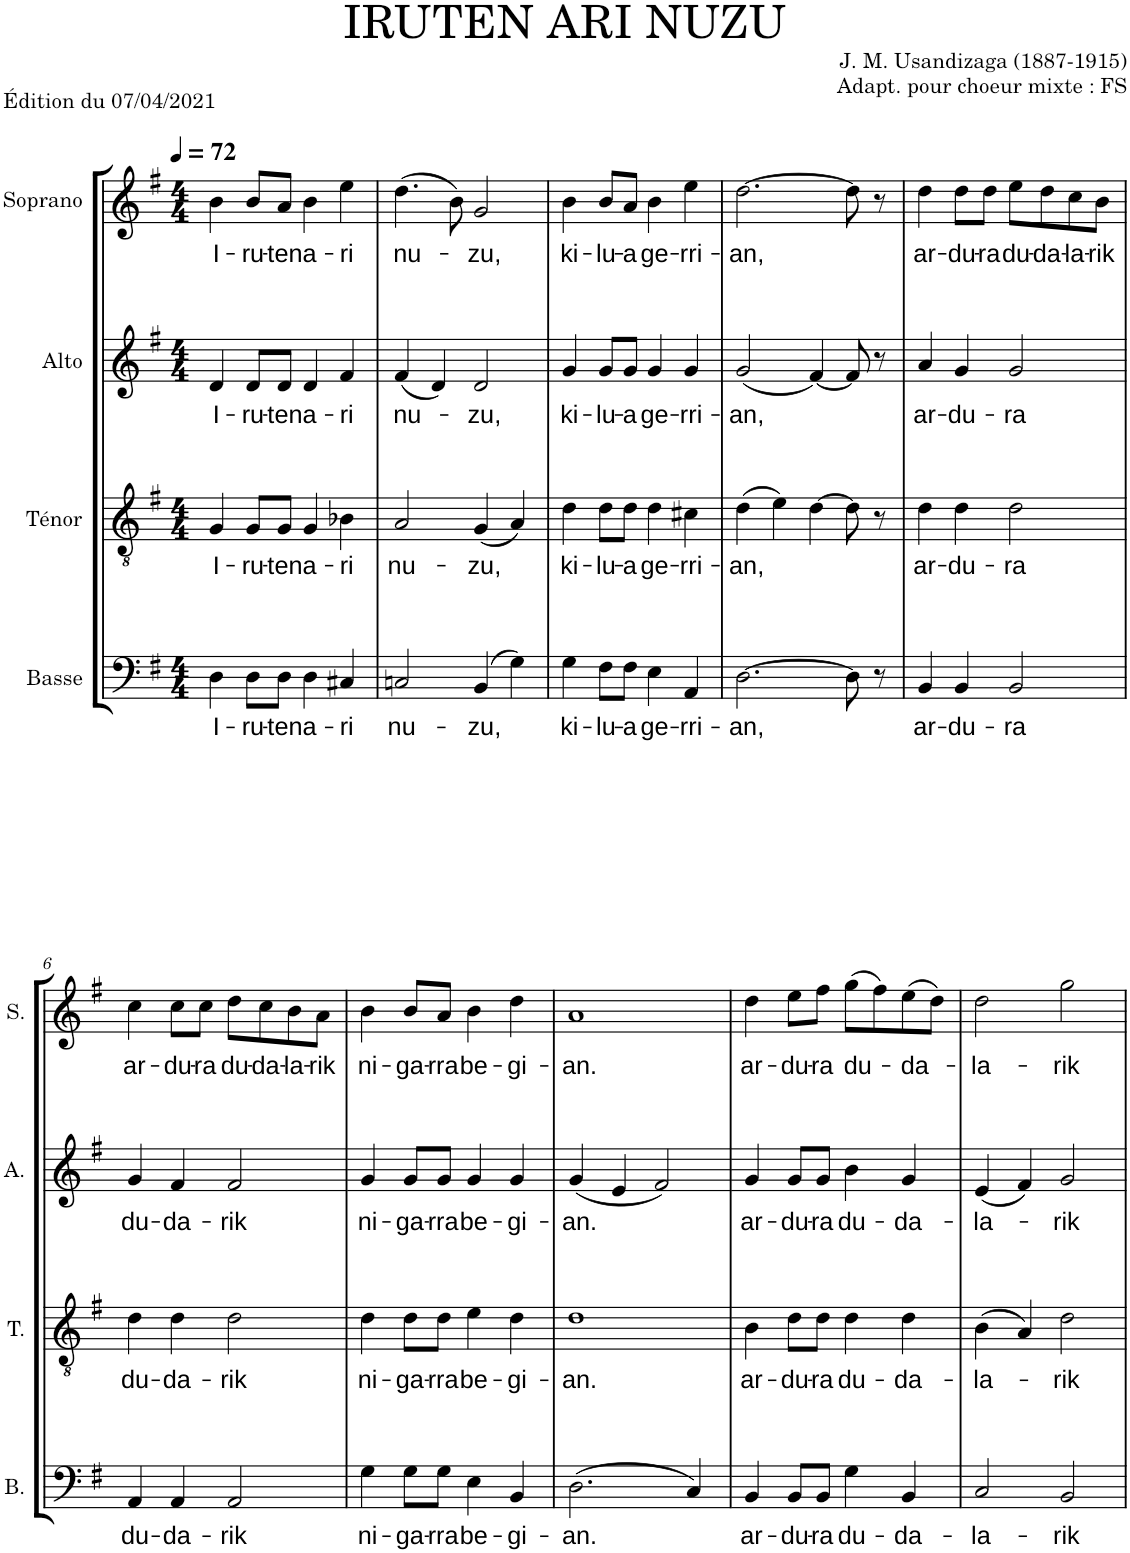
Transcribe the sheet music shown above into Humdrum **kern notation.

**kern	**text	**kern	**text	**kern	**text	**kern	**text
*part4	*part4	*part3	*part3	*part2	*part2	*part1	*part1
*staff4	*staff4	*staff3	*staff3	*staff2	*staff2	*staff1	*staff1
*I"Basse	*	*I"Ténor	*	*I"Alto	*	*I"Soprano	*
*I'B.	*	*I'T.	*	*I'A.	*	*I'S.	*
*clefF4	*	*clefGv2	*	*clefG2	*	*clefG2	*
*k[f#]	*	*k[f#]	*	*k[f#]	*	*k[f#]	*
*M4/4	*	*M4/4	*	*M4/4	*	*M4/4	*
*MM72	*	*MM72	*	*MM72	*	*MM72	*
=1	=1	=1	=1	=1	=1	=1	=1
!	!LO:LY:b	!	!LO:LY:b	!	!LO:LY:b	!	!LO:LY:b
4D\	I-	4G/	I-	4d/	I-	4b\	I-
!	!LO:LY:b	!	!LO:LY:b	!	!LO:LY:b	!	!LO:LY:b
8D\L	-ru-	8G/L	-ru-	8d/L	-ru-	8b/L	-ru-
!	!LO:LY:b	!	!LO:LY:b	!	!LO:LY:b	!	!LO:LY:b
8D\J	-ten	8G/J	-ten	8d/J	-ten	8a/J	-ten
!	!LO:LY:b	!	!LO:LY:b	!	!LO:LY:b	!	!LO:LY:b
4D\	a-	4G/	a-	4d/	a-	4b\	a-
!	!LO:LY:b	!	!LO:LY:b	!	!LO:LY:b	!	!LO:LY:b
4C#X/	-ri	4B-X\	-ri	4f#/	-ri	4ee\	-ri
=2	=2	=2	=2	=2	=2	=2	=2
!	!LO:LY:b	!	!LO:LY:b	!	!LO:LY:b	!	!LO:LY:b
2Cn/	nu-	2A/	nu-	(4f#/	nu-	(4.dd\	nu-
.	.	.	.	4d/)	.	.	.
.	.	.	.	.	.	8b\)	.
!	!LO:LY:b	!	!LO:LY:b	!	!LO:LY:b	!	!LO:LY:b
(4BB/	-zu,	(4G/	-zu,	2d/	-zu,	2g/	-zu,
4G\)	.	4A/)	.	.	.	.	.
=3	=3	=3	=3	=3	=3	=3	=3
!	!LO:LY:b	!	!LO:LY:b	!	!LO:LY:b	!	!LO:LY:b
4G\	ki-	4d\	ki-	4g/	ki-	4b\	ki-
!	!LO:LY:b	!	!LO:LY:b	!	!LO:LY:b	!	!LO:LY:b
8F#\L	-lu-	8d\L	-lu-	8g/L	-lu-	8b/L	-lu-
!	!LO:LY:b	!	!LO:LY:b	!	!LO:LY:b	!	!LO:LY:b
8F#\J	-a	8d\J	-a	8g/J	-a	8a/J	-a
!	!LO:LY:b	!	!LO:LY:b	!	!LO:LY:b	!	!LO:LY:b
4E\	ge-	4d\	ge-	4g/	ge-	4b\	ge-
!	!LO:LY:b	!	!LO:LY:b	!	!LO:LY:b	!	!LO:LY:b
4AA/	-rri-	4c#X\	-rri-	4g/	-rri-	4ee\	-rri-
=4	=4	=4	=4	=4	=4	=4	=4
!	!LO:LY:b	!	!LO:LY:b	!	!LO:LY:b	!	!LO:LY:b
[2.D\	-an,	(4d\	-an,	(2g/	-an,	[2.dd\	-an,
.	.	4e\)	.	.	.	.	.
.	.	[4d\	.	[4f#/)	.	.	.
8D\]	.	8d\]	.	8f#/]	.	8dd\]	.
8r	.	8r	.	8r	.	8r	.
=5	=5	=5	=5	=5	=5	=5	=5
!	!LO:LY:b	!	!LO:LY:b	!	!LO:LY:b	!	!LO:LY:b
4BB/	ar-	4d\	ar-	4a/	ar-	4dd\	ar-
!	!LO:LY:b	!	!LO:LY:b	!	!LO:LY:b	!	!LO:LY:b
4BB/	-du-	4d\	-du-	4g/	-du-	8dd\L	-du-
!	!	!	!	!	!	!	!LO:LY:b
.	.	.	.	.	.	8dd\J	-ra
!	!LO:LY:b	!	!LO:LY:b	!	!LO:LY:b	!	!LO:LY:b
2BB/	-ra	2d\	-ra	2g/	-ra	8ee\L	du-
!	!	!	!	!	!	!	!LO:LY:b
.	.	.	.	.	.	8dd\	-da-
!	!	!	!	!	!	!	!LO:LY:b
.	.	.	.	.	.	8cc\	-la-
!	!	!	!	!	!	!	!LO:LY:b
.	.	.	.	.	.	8b\J	-rik
!!LO:LB:g=z
=6	=6	=6	=6	=6	=6	=6	=6
!	!LO:LY:b	!	!LO:LY:b	!	!LO:LY:b	!	!LO:LY:b
4AA/	du-	4d\	du-	4g/	du-	4cc\	ar-
!	!LO:LY:b	!	!LO:LY:b	!	!LO:LY:b	!	!LO:LY:b
4AA/	-da-	4d\	-da-	4f#/	-da-	8cc\L	-du-
!	!	!	!	!	!	!	!LO:LY:b
.	.	.	.	.	.	8cc\J	-ra
!	!LO:LY:b	!	!LO:LY:b	!	!LO:LY:b	!	!LO:LY:b
2AA/	-rik	2d\	-rik	2f#/	-rik	8dd\L	du-
!	!	!	!	!	!	!	!LO:LY:b
.	.	.	.	.	.	8cc\	-da-
!	!	!	!	!	!	!	!LO:LY:b
.	.	.	.	.	.	8b\	-la-
!	!	!	!	!	!	!	!LO:LY:b
.	.	.	.	.	.	8a\J	-rik
=7	=7	=7	=7	=7	=7	=7	=7
!	!LO:LY:b	!	!LO:LY:b	!	!LO:LY:b	!	!LO:LY:b
4G\	ni-	4d\	ni-	4g/	ni-	4b\	ni-
!	!LO:LY:b	!	!LO:LY:b	!	!LO:LY:b	!	!LO:LY:b
8G\L	-ga-	8d\L	-ga-	8g/L	-ga-	8b/L	-ga-
!	!LO:LY:b	!	!LO:LY:b	!	!LO:LY:b	!	!LO:LY:b
8G\J	-rra	8d\J	-rra	8g/J	-rra	8a/J	-rra
!	!LO:LY:b	!	!LO:LY:b	!	!LO:LY:b	!	!LO:LY:b
4E\	be-	4e\	be-	4g/	be-	4b\	be-
!	!LO:LY:b	!	!LO:LY:b	!	!LO:LY:b	!	!LO:LY:b
4BB/	-gi-	4d\	-gi-	4g/	-gi-	4dd\	-gi-
=8	=8	=8	=8	=8	=8	=8	=8
!	!LO:LY:b	!	!LO:LY:b	!	!LO:LY:b	!	!LO:LY:b
(2.D\	-an.	1d	-an.	(4g/	-an.	1a	-an.
.	.	.	.	4e/	.	.	.
.	.	.	.	2f#/)	.	.	.
4C/)	.	.	.	.	.	.	.
=9	=9	=9	=9	=9	=9	=9	=9
!	!LO:LY:b	!	!LO:LY:b	!	!LO:LY:b	!	!LO:LY:b
4BB/	ar-	4B\	ar-	4g/	ar-	4dd\	ar-
!	!LO:LY:b	!	!LO:LY:b	!	!LO:LY:b	!	!LO:LY:b
8BB/L	-du-	8d\L	-du-	8g/L	-du-	8ee\L	-du-
!	!LO:LY:b	!	!LO:LY:b	!	!LO:LY:b	!	!LO:LY:b
8BB/J	-ra	8d\J	-ra	8g/J	-ra	8ff#\J	-ra
!	!LO:LY:b	!	!LO:LY:b	!	!LO:LY:b	!	!LO:LY:b
4G\	du-	4d\	du-	4b\	du-	(8gg\L	du-
.	.	.	.	.	.	8ff#\)	.
!	!LO:LY:b	!	!LO:LY:b	!	!LO:LY:b	!	!LO:LY:b
4BB/	-da-	4d\	-da-	4g/	-da-	(8ee\	-da-
.	.	.	.	.	.	8dd\J)	.
=10	=10	=10	=10	=10	=10	=10	=10
!	!LO:LY:b	!	!LO:LY:b	!	!LO:LY:b	!	!LO:LY:b
2C/	-la-	(4B\	-la-	(4e/	-la-	2dd\	-la-
.	.	4A/)	.	4f#/)	.	.	.
!	!LO:LY:b	!	!LO:LY:b	!	!LO:LY:b	!	!LO:LY:b
2BB/	-rik	2d\	-rik	2g/	-rik	2gg\	-rik
=	=	=	=	=	=	=	=
*-	*-	*-	*-	*-	*-	*-	*-
